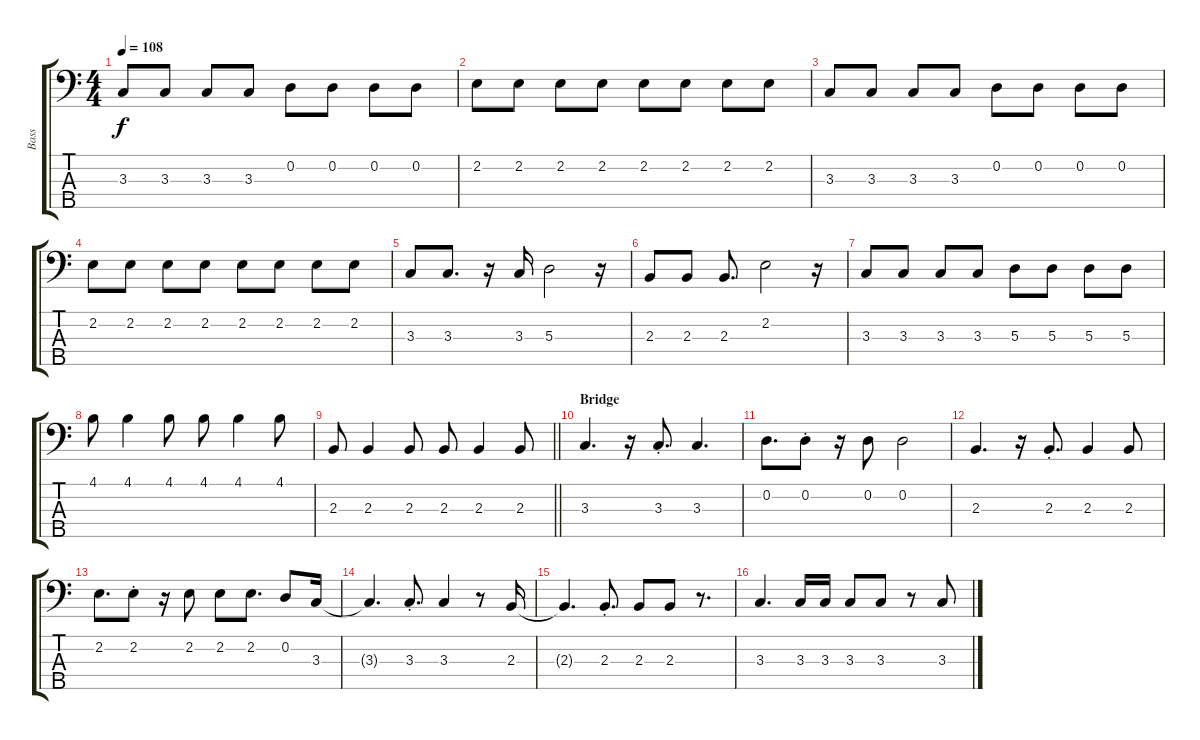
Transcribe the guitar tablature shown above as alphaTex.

\track ("Bass" "Bass") {instrument electricbassfinger}
\staff {score tabs}
\tuning (G2 D2 A1 E1 B0) {hide}
\ts (4 4)
\tempo 108
\clef f4
\ks c
3.3.8{dy f} 3.3.8 3.3.8 3.3.8 0.2.8 0.2.8 0.2.8 0.2.8 |
2.2.8 2.2.8 2.2.8 2.2.8 2.2.8 2.2.8 2.2.8 2.2.8 |
3.3.8 3.3.8 3.3.8 3.3.8 0.2.8 0.2.8 0.2.8 0.2.8 |
2.2.8 2.2.8 2.2.8 2.2.8 2.2.8 2.2.8 2.2.8 2.2.8 |
3.3.8 3.3.8{d} r.16 3.3.16 5.3.2 r.16 |
2.3.8 2.3.8 2.3.8{d} 2.2.2 r.16 |
3.3.8 3.3.8 3.3.8 3.3.8 5.3.8 5.3.8 5.3.8 5.3.8 |
4.1.8 4.1.4 4.1.8 4.1.8 4.1.4 4.1.8 |
\barLineRight lightlight
2.3.8 2.3.4 2.3.8 2.3.8 2.3.4 2.3.8 |
\section ("" "Bridge")
3.3.4{d} r.16 3.3{st}.8{d} 3.3.4{d} |
0.2.8{d} 0.2{st}.8 r.16 0.2.8 0.2.2 |
2.3.4{d} r.16 2.3{st}.8{d} 2.3.4 2.3.8 |
2.2.8{d} 2.2{st}.8 r.16 2.2.8 2.2.8 2.2.8{d} 0.2.8 3.3.16 |
3.3{t}.4{d} 3.3{st}.8{d} 3.3.4 r.8 2.3.16 |
2.3{t}.4{d} 2.3{st}.8{d} 2.3.8 2.3.8 r.8{d} |
3.3.4{d} 3.3.16 3.3.16 3.3.8 3.3.8 r.8 3.3.8
